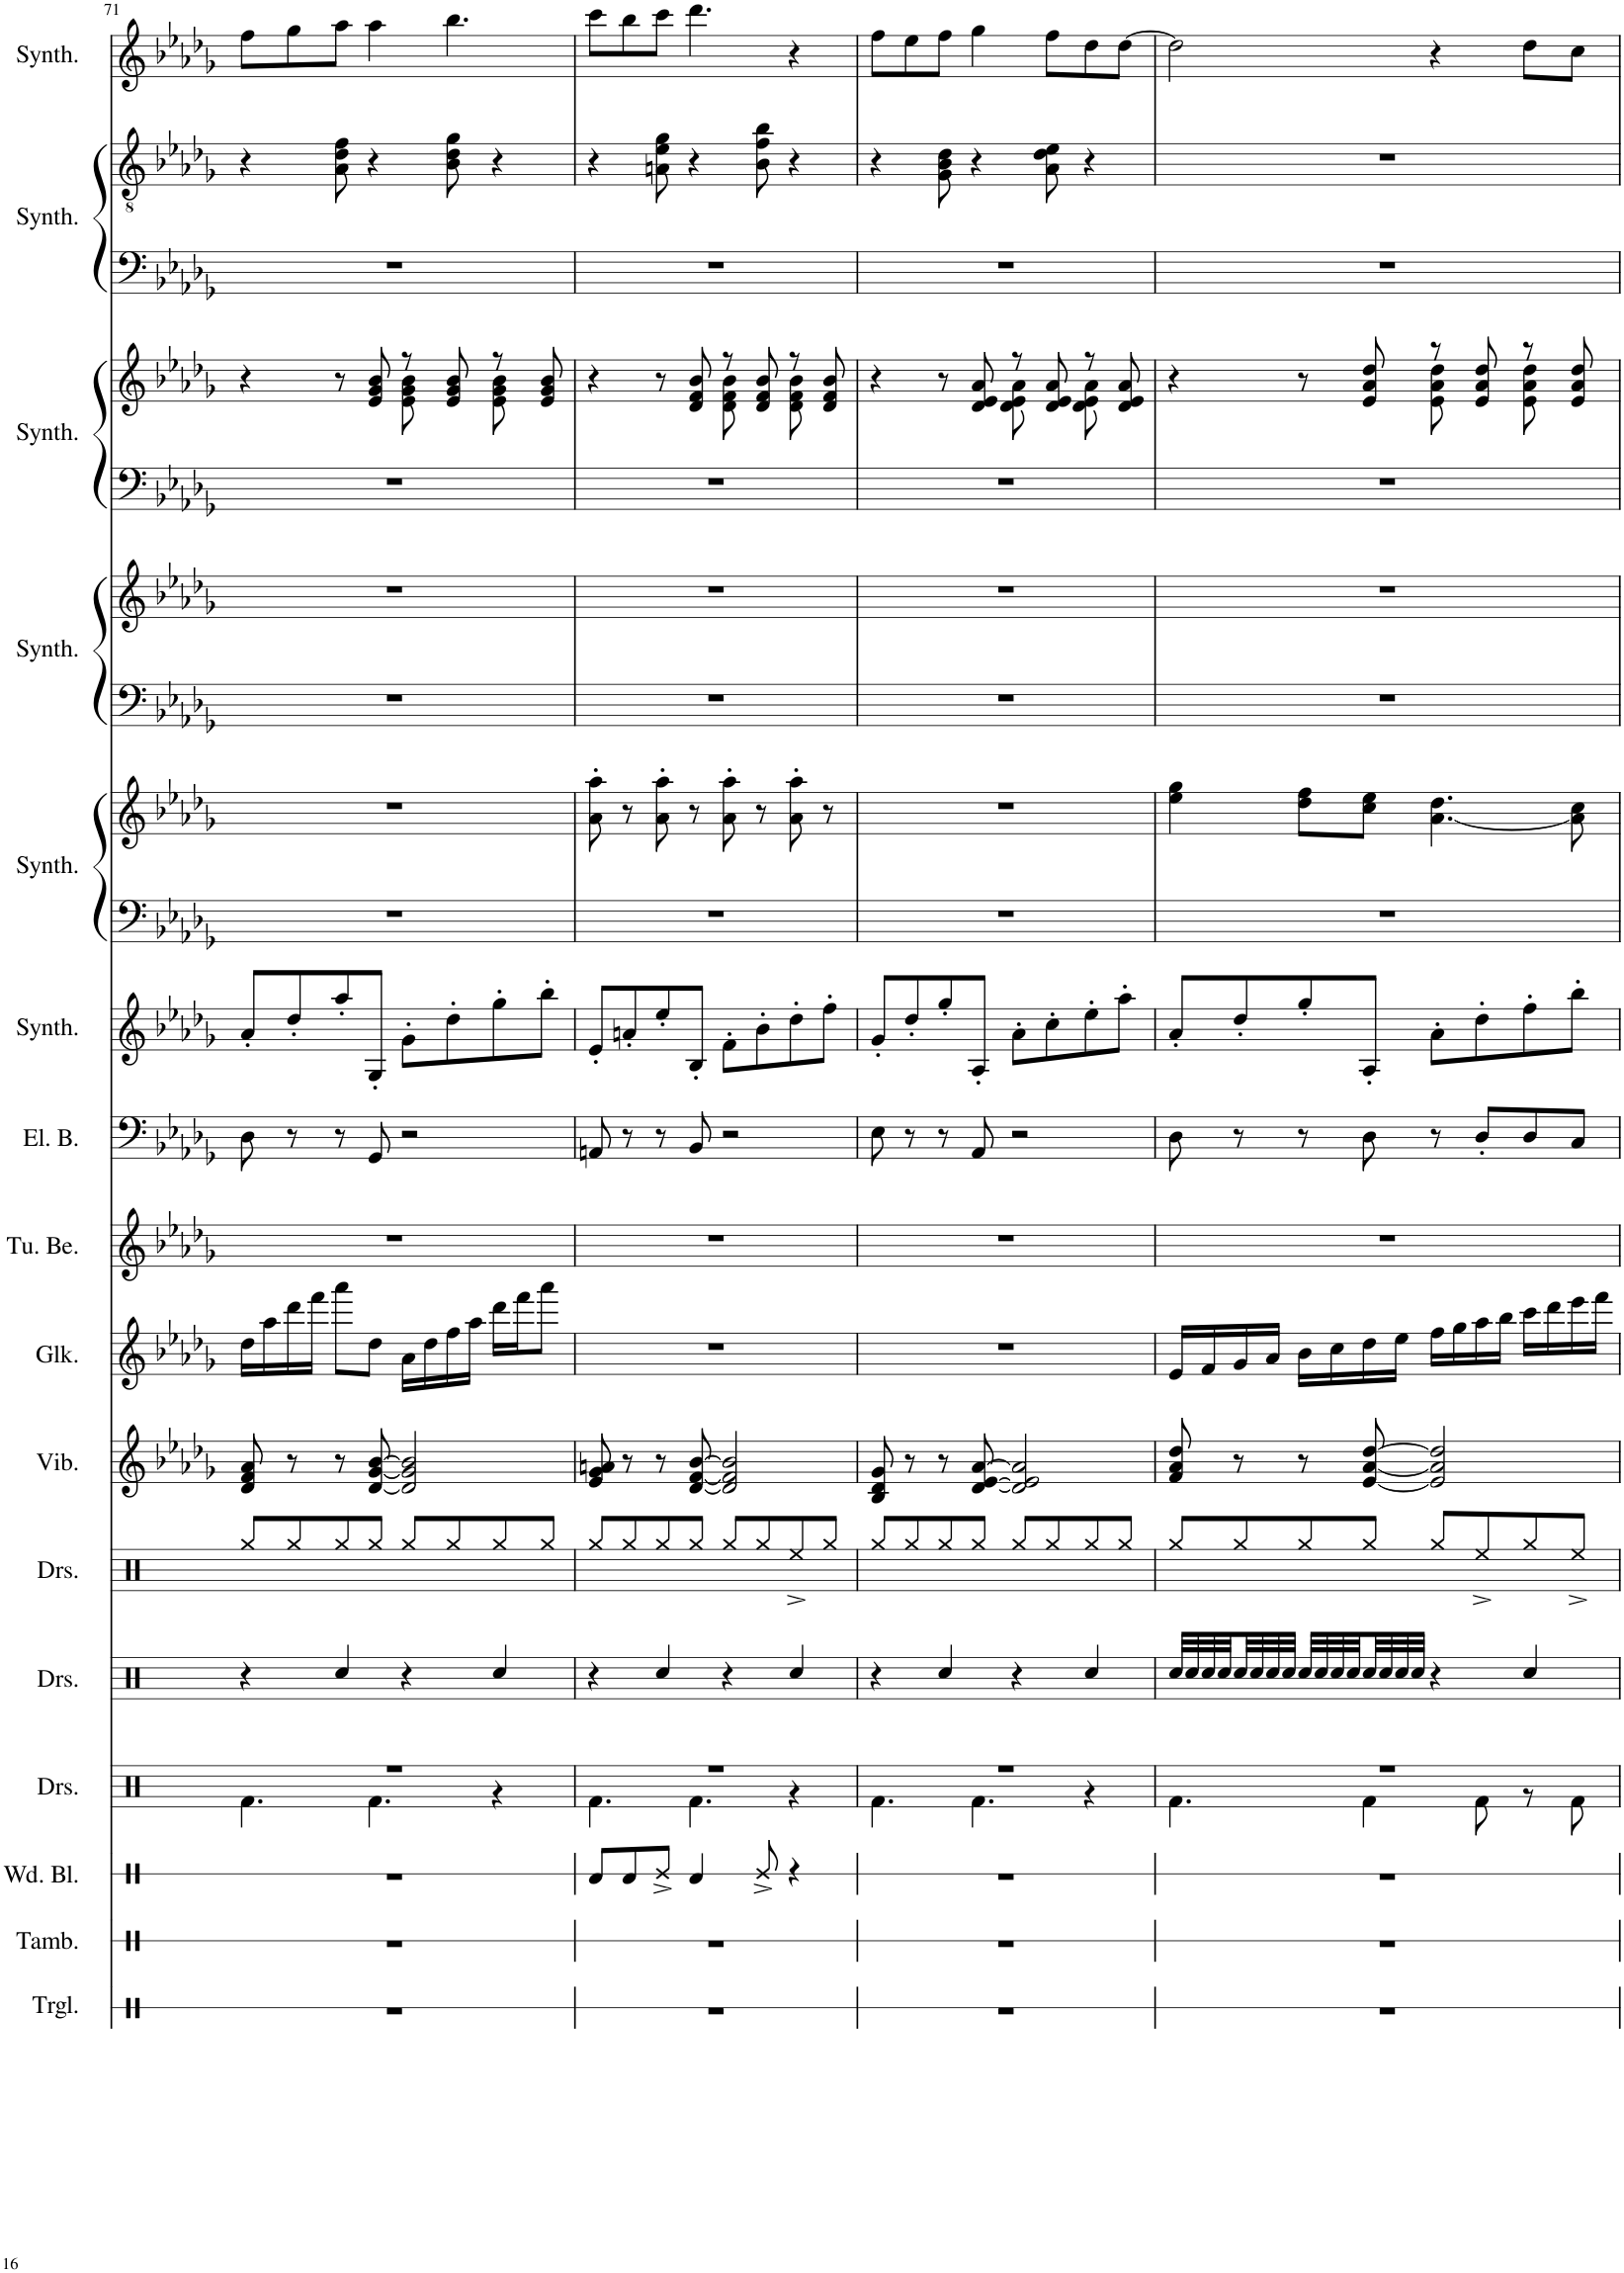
**kern	**kern	**kern	**kern	**kern	**kern	**kern	**kern	**kern	**kern	**kern	**kern	**kern	**kern	**kern	**kern	**kern	**kern	**kern	**kern
*part16	*part15	*part14	*part13	*part12	*part11	*part10	*part9	*part8	*part7	*part6	*part5	*part5	*part4	*part4	*part3	*part3	*part2	*part2	*part1
*staff20	*staff19	*staff18	*staff17	*staff16	*staff15	*staff14	*staff13	*staff12	*staff11	*staff10	*staff9	*staff8	*staff7	*staff6	*staff5	*staff4	*staff3	*staff2	*staff1
*I"Triangle	*I"Tambourine	*I"Wood Blocks	*I"Drumset	*I"Drumset	*I"Drumset	*I"Vibraphone	*I"Glockenspiel	*I"Tubular Bells	*I"Electric Bass	*I"Bass Synthesizer	*I"String Synthesizer	*	*I"Effect Synthesizer	*	*I"Effect Synthesizer	*	*I"Effect Synthesizer	*	*I"Rain Synthesizer
*I'Trgl.	*I'Tamb.	*I'Wd. Bl.	*I'Drs.	*I'Drs.	*I'Drs.	*I'Vib.	*I'Glk.	*I'Tu. Be.	*I'El. B.	*I'Synth.	*I'Synth.	*	*I'Synth.	*	*I'Synth.	*	*I'Synth.	*	*I'Synth.
!!LO:PB:g=z
*clefX	*clefX	*clefX	*clefX	*clefX	*clefX	*clefG2	*clefG2	*clefG2	*clefF4	*clefG2	*clefF4	*clefG2	*clefF4	*clefG2	*clefF4	*clefG2	*clefF4	*clefGv2	*clefG2
*	*	*	*	*	*	*	*Trd-14c-24	*	*Trd7c12	*	*	*	*	*	*	*	*	*	*
*k[]	*k[]	*k[]	*k[]	*k[]	*k[]	*k[b-e-a-d-g-]	*k[b-e-a-d-g-]	*k[b-e-a-d-g-]	*k[b-e-a-d-g-]	*k[b-e-a-d-g-]	*k[b-e-a-d-g-]	*k[b-e-a-d-g-]	*k[b-e-a-d-g-]	*k[b-e-a-d-g-]	*k[b-e-a-d-g-]	*k[b-e-a-d-g-]	*k[b-e-a-d-g-]	*k[b-e-a-d-g-]	*k[b-e-a-d-g-]
*M4/4	*M4/4	*M4/4	*M4/4	*M4/4	*M4/4	*M4/4	*M4/4	*M4/4	*M4/4	*M4/4	*M4/4	*M4/4	*M4/4	*M4/4	*M4/4	*M4/4	*M4/4	*M4/4	*M4/4
=71	=71	=71	=71	=71	=71	=71	=71	=71	=71	=71	=71	=71	=71	=71	=71	=71	=71	=71	=71
*	*	*	*^	*	*	*	*	*	*	*	*	*	*	*	*	*^	*	*	*
1r	1r	1r	1r	4.Rf\	4r	8Rgg/L	8d-/ 8f/ 8a-/	16dd-\LL	1r	8D-\	8a-'/L	1r	1r	1r	1r	1r	4r	2ryy	1r	4r	8ff\L
.	.	.	.	.	.	.	.	16aa-\	.	.	.	.	.	.	.	.	.	.	.	.	.
.	.	.	.	.	.	8Rgg/	8r	16ddd-\	.	8r	8dd-'/	.	.	.	.	.	.	.	.	.	8gg-\
.	.	.	.	.	.	.	.	16fff\JJ	.	.	.	.	.	.	.	.	.	.	.	.	.
.	.	.	.	.	4Rcc/	8Rgg/	8r	8aaa-\L	.	8r	8aa-'/	.	.	.	.	.	8r	.	.	8A-\ 8d-\ 8f\	8aa-\J
.	.	.	.	4.Rf\	.	8Rgg/J	[8d-/ [8g-/ [8b-/	8dd-\J	.	8GG-/	8G-'/J	.	.	.	.	.	8e-/ 8g-/ 8b-/	.	.	4r	4aa-\
.	.	.	.	.	4r	8Rgg/L	2d-/] 2g-/] 2b-/]	16a-\LL	.	2r	8g-'\L	.	.	.	.	.	8r	8e-\ 8g-\ 8b-\	.	.	.
.	.	.	.	.	.	.	.	16dd-\	.	.	.	.	.	.	.	.	.	.	.	.	.
.	.	.	.	.	.	8Rgg/	.	16ff\	.	.	8dd-'\	.	.	.	.	.	8e-/ 8g-/ 8b-/	8ryy	.	8B-\ 8d-\ 8g-\	4.bb-\
.	.	.	.	.	.	.	.	16aa-\JJ	.	.	.	.	.	.	.	.	.	.	.	.	.
.	.	.	.	4r	4Rcc/	8Rgg/	.	16ddd-\LL	.	.	8gg-'\	.	.	.	.	.	8r	8e-\ 8g-\ 8b-\	.	4r	.
.	.	.	.	.	.	.	.	16fff\J	.	.	.	.	.	.	.	.	.	.	.	.	.
.	.	.	.	.	.	8Rgg/J	.	8aaa-\J	.	.	8bb-'\J	.	.	.	.	.	8e-/ 8g-/ 8b-/	8ryy	.	.	.
=72	=72	=72	=72	=72	=72	=72	=72	=72	=72	=72	=72	=72	=72	=72	=72	=72	=72	=72	=72	=72	=72
1r	1r	8Rd/L	1r	4.Rf\	4r	8Rgg/L	8e-/ 8g-/ 8an/	1r	1r	8AAn/	8e-'/L	1r	8a-\' 8aa-\'	1r	1r	1r	4r	2ryy	1r	4r	8ccc\L
.	.	8Rd/	.	.	.	8Rgg/	8r	.	.	8r	8an'/	.	8r	.	.	.	.	.	.	.	8bb-\
.	.	8Re^/J	.	.	4Rcc/	8Rgg/	8r	.	.	8r	8ee-'/	.	8a-\' 8aa-\'	.	.	.	8r	.	.	8An\ 8e-\ 8g-\	8ccc\J
.	.	4Rd/	.	4.Rf\	.	8Rgg/J	[8d-/ [8f/ [8b-/	.	.	8BB-/	8B-'/J	.	8r	.	.	.	8d-/ 8f/ 8b-/	.	.	4r	4.ddd-\
.	.	.	.	.	4r	8Rgg/L	2d-/] 2f/] 2b-/]	.	.	2r	8f'\L	.	8a-\' 8aa-\'	.	.	.	8r	8d-\ 8f\ 8b-\	.	.	.
.	.	8Re^/	.	.	.	8Rgg/	.	.	.	.	8b-'\	.	8r	.	.	.	8d-/ 8f/ 8b-/	8ryy	.	8B-\ 8f\ 8b-\	.
.	.	4r	.	4r	4Rcc/	8Ree^/	.	.	.	.	8dd-'\	.	8a-\' 8aa-\'	.	.	.	8r	8d-\ 8f\ 8b-\	.	4r	4r
.	.	.	.	.	.	8Rgg/J	.	.	.	.	8ff'\J	.	8r	.	.	.	8d-/ 8f/ 8b-/	8ryy	.	.	.
=73	=73	=73	=73	=73	=73	=73	=73	=73	=73	=73	=73	=73	=73	=73	=73	=73	=73	=73	=73	=73	=73
1r	1r	1r	1r	4.Rf\	4r	8Rgg/L	8B-/ 8d-/ 8g-/	1r	1r	8E-\	8g-'/L	1r	1r	1r	1r	1r	4r	2ryy	1r	4r	8ff\L
.	.	.	.	.	.	8Rgg/	8r	.	.	8r	8dd-'/	.	.	.	.	.	.	.	.	.	8ee-\
.	.	.	.	.	4Rcc/	8Rgg/	8r	.	.	8r	8gg-'/	.	.	.	.	.	8r	.	.	8G-\ 8B-\ 8d-\	8ff\J
.	.	.	.	4.Rf\	.	8Rgg/J	[8d-/ [8e-/ [8a-/	.	.	8AA-/	8A-'/J	.	.	.	.	.	8d-/ 8e-/ 8a-/	.	.	4r	4gg-\
.	.	.	.	.	4r	8Rgg/L	2d-/] 2e-/] 2a-/]	.	.	2r	8a-'\L	.	.	.	.	.	8r	8d-\ 8e-\ 8a-\	.	.	.
.	.	.	.	.	.	8Rgg/	.	.	.	.	8cc'\	.	.	.	.	.	8d-/ 8e-/ 8a-/	8ryy	.	8A-\ 8d-\ 8e-\	8ff\L
.	.	.	.	4r	4Rcc/	8Rgg/	.	.	.	.	8ee-'\	.	.	.	.	.	8r	8d-\ 8e-\ 8a-\	.	4r	8dd-\
.	.	.	.	.	.	8Rgg/J	.	.	.	.	8aa-'\J	.	.	.	.	.	8d-/ 8e-/ 8a-/	8ryy	.	.	[8dd-\J
=74	=74	=74	=74	=74	=74	=74	=74	=74	=74	=74	=74	=74	=74	=74	=74	=74	=74	=74	=74	=74	=74
1r	1r	1r	1r	4.Rf\	32Rcc/LLL	8Rgg/L	8f/ 8a-/ 8dd-/	16e-/LL	1r	8D-\	8a-'/L	1r	4ee-\ 4gg-\	1r	1r	1r	4r	2ryy	1r	1r	2dd-\]
.	.	.	.	.	32Rcc/	.	.	.	.	.	.	.	.	.	.	.	.	.	.	.	.
.	.	.	.	.	32Rcc/	.	.	16f/	.	.	.	.	.	.	.	.	.	.	.	.	.
.	.	.	.	.	32Rcc/	.	.	.	.	.	.	.	.	.	.	.	.	.	.	.	.
.	.	.	.	.	32Rcc/	8Rgg/	8r	16g-/	.	8r	8dd-'/	.	.	.	.	.	.	.	.	.	.
.	.	.	.	.	32Rcc/	.	.	.	.	.	.	.	.	.	.	.	.	.	.	.	.
.	.	.	.	.	32Rcc/	.	.	16a-/JJ	.	.	.	.	.	.	.	.	.	.	.	.	.
.	.	.	.	.	32Rcc/JJJ	.	.	.	.	.	.	.	.	.	.	.	.	.	.	.	.
.	.	.	.	.	32Rcc/LLL	8Rgg/	8r	16b-\LL	.	8r	8gg-'/	.	8dd-\ 8ff\L	.	.	.	8r	.	.	.	.
.	.	.	.	.	32Rcc/	.	.	.	.	.	.	.	.	.	.	.	.	.	.	.	.
.	.	.	.	.	32Rcc/	.	.	16cc\	.	.	.	.	.	.	.	.	.	.	.	.	.
.	.	.	.	.	32Rcc/	.	.	.	.	.	.	.	.	.	.	.	.	.	.	.	.
.	.	.	.	4Rf\	32Rcc/	8Rgg/J	[8e-/ [8a-/ [8dd-/	16dd-\	.	8D-\	8A-'/J	.	8cc\ 8ee-\J	.	.	.	8e-/ 8a-/ 8dd-/	.	.	.	.
.	.	.	.	.	32Rcc/	.	.	.	.	.	.	.	.	.	.	.	.	.	.	.	.
.	.	.	.	.	32Rcc/	.	.	16ee-\JJ	.	.	.	.	.	.	.	.	.	.	.	.	.
.	.	.	.	.	32Rcc/JJJ	.	.	.	.	.	.	.	.	.	.	.	.	.	.	.	.
.	.	.	.	.	4r	8Rgg/L	2e-/] 2a-/] 2dd-/]	16ff\LL	.	8r	8a-'\L	.	[4.a-\ 4.dd-\	.	.	.	8r	8e-\ 8a-\ 8dd-\	.	.	4r
.	.	.	.	.	.	.	.	16gg-\	.	.	.	.	.	.	.	.	.	.	.	.	.
.	.	.	.	8Rf\	.	8Ree^/	.	16aa-\	.	8D-'/L	8dd-'\	.	.	.	.	.	8e-/ 8a-/ 8dd-/	8ryy	.	.	.
.	.	.	.	.	.	.	.	16bb-\JJ	.	.	.	.	.	.	.	.	.	.	.	.	.
.	.	.	.	8r	4Rcc/	8Rgg/	.	16ccc\LL	.	8D-/	8ff'\	.	.	.	.	.	8r	8e-\ 8a-\ 8dd-\	.	.	8dd-\L
.	.	.	.	.	.	.	.	16ddd-\	.	.	.	.	.	.	.	.	.	.	.	.	.
.	.	.	.	8Rf\	.	8Ree^/J	.	16eee-\	.	8C/J	8bb-'\J	.	8a-\] 8cc\	.	.	.	8e-/ 8a-/ 8dd-/	8ryy	.	.	8cc\J
.	.	.	.	.	.	.	.	16fff\JJ	.	.	.	.	.	.	.	.	.	.	.	.	.
*	*	*	*v	*v	*	*	*	*	*	*	*	*	*	*	*	*	*v	*v	*	*	*
=	=	=	=	=	=	=	=	=	=	=	=	=	=	=	=	=	=	=	=
*-	*-	*-	*-	*-	*-	*-	*-	*-	*-	*-	*-	*-	*-	*-	*-	*-	*-	*-	*-
